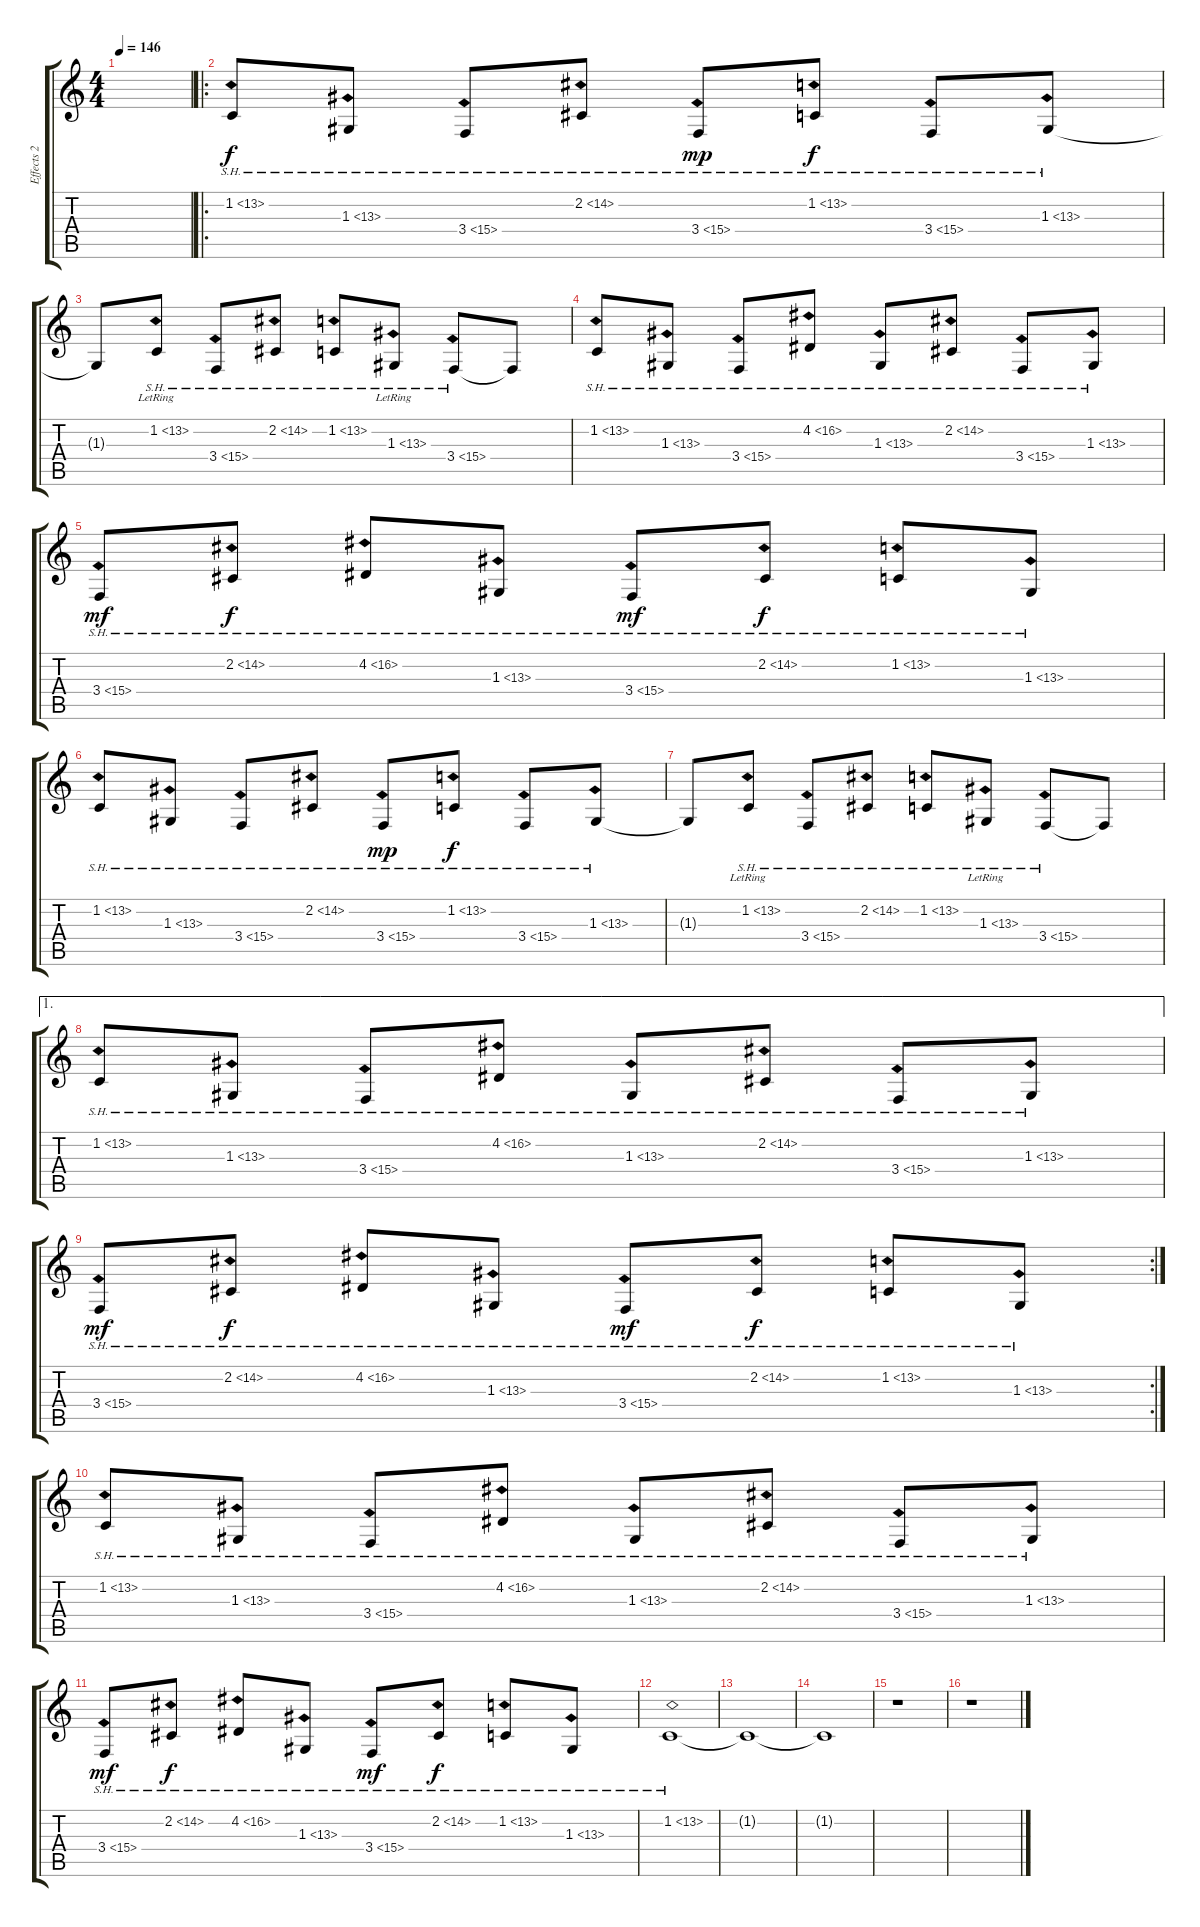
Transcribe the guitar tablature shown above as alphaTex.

\track ("Effects 2" "Effects 2") {instrument pad8sweep}
\staff {score tabs}
\tuning (E4 B3 G3 D3 A2 E2) {hide}
\ts (4 4)
\tempo 146
\clef g2
\ks c
|
\ro
1.2{sh 12}.8 1.3{sh 12}.8 3.4{sh 12}.8 2.2{sh 12}.8 3.4{sh 12}.8{dy mp} 1.2{sh 12}.8{dy f} 3.4{sh 12}.8 1.3{sh 12}.8 |
1.3{t}.8 1.2{sh 12 lr}.8 3.4{sh 12}.8 2.2{sh 12}.8 1.2{sh 12}.8 1.3{sh 12 lr}.8 3.4{sh 12}.8 3.4{t}.8 |
1.2{sh 12}.8 1.3{sh 12}.8 3.4{sh 12}.8 4.2{sh 12}.8 1.3{sh 12}.8 2.2{sh 12}.8 3.4{sh 12}.8 1.3{sh 12}.8 |
3.4{sh 12}.8{dy mf} 2.2{sh 12}.8{dy f} 4.2{sh 12}.8 1.3{sh 12}.8 3.4{sh 12}.8{dy mf} 2.2{sh 12}.8{dy f} 1.2{sh 12}.8 1.3{sh 12}.8 |
1.2{sh 12}.8 1.3{sh 12}.8 3.4{sh 12}.8 2.2{sh 12}.8 3.4{sh 12}.8{dy mp} 1.2{sh 12}.8{dy f} 3.4{sh 12}.8 1.3{sh 12}.8 |
1.3{t}.8 1.2{sh 12 lr}.8 3.4{sh 12}.8 2.2{sh 12}.8 1.2{sh 12}.8 1.3{sh 12 lr}.8 3.4{sh 12}.8 3.4{t}.8 |
\ae 1
1.2{sh 12}.8 1.3{sh 12}.8 3.4{sh 12}.8 4.2{sh 12}.8 1.3{sh 12}.8 2.2{sh 12}.8 3.4{sh 12}.8 1.3{sh 12}.8 |
\rc 2
3.4{sh 12}.8{dy mf} 2.2{sh 12}.8{dy f} 4.2{sh 12}.8 1.3{sh 12}.8 3.4{sh 12}.8{dy mf} 2.2{sh 12}.8{dy f} 1.2{sh 12}.8 1.3{sh 12}.8 |
1.2{sh 12}.8 1.3{sh 12}.8 3.4{sh 12}.8 4.2{sh 12}.8 1.3{sh 12}.8 2.2{sh 12}.8 3.4{sh 12}.8 1.3{sh 12}.8 |
3.4{sh 12}.8{dy mf} 2.2{sh 12}.8{dy f} 4.2{sh 12}.8 1.3{sh 12}.8 3.4{sh 12}.8{dy mf} 2.2{sh 12}.8{dy f} 1.2{sh 12}.8 1.3{sh 12}.8 |
1.2{sh 12}.1{volume 1} |
1.2{t}.1 |
1.2{t}.1 |
r.1 |
r.1
